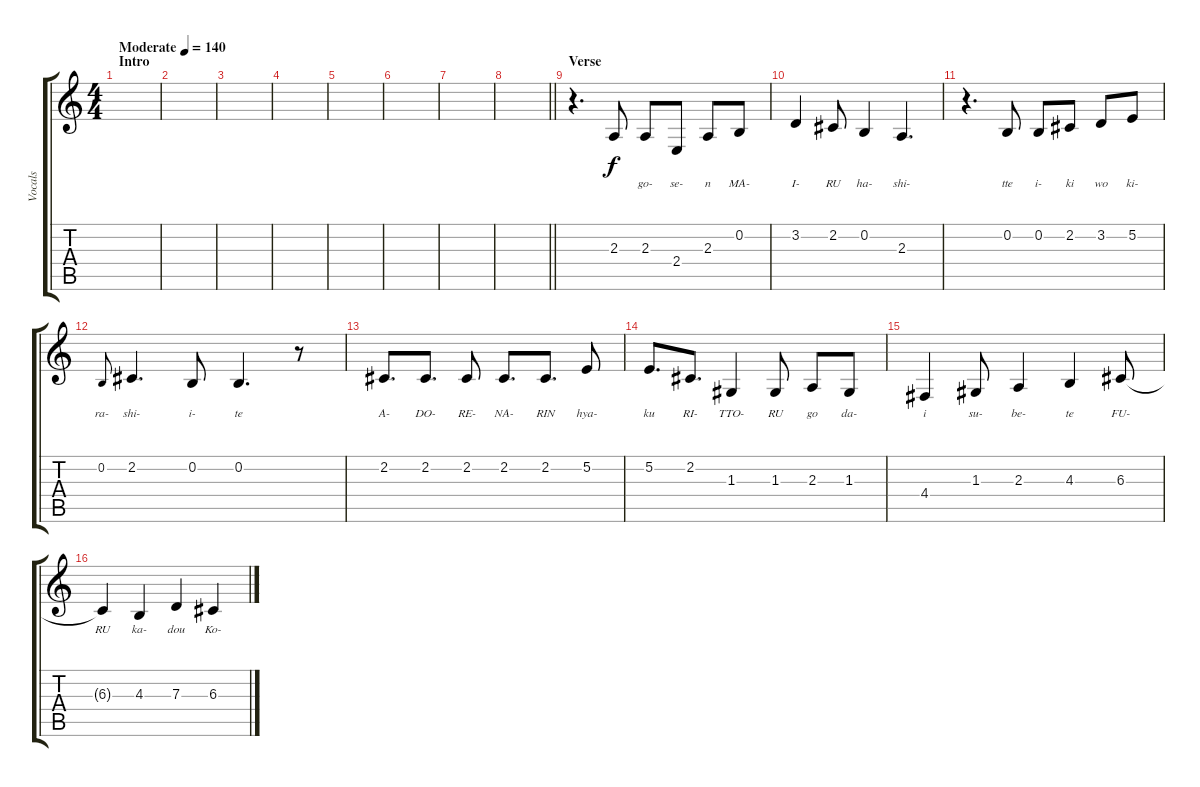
\track ("Vocals" "Vocals") {instrument clarinet}
\staff {score tabs}
\tuning (E4 B3 G3 D3 A2 E2) {hide}
\ts (4 4)
\section ("" "Intro")
\tempo (140 "Moderate")
\clef g2
\ks c
|
|
|
|
|
|
|
\barLineRight lightlight
|
\section ("" "Verse")
r.4{d} 2.3.8{lyrics (0 "") lyrics (1 "") lyrics (2 "") lyrics (3 "") lyrics (4 "")} 2.3.8{lyrics (0 "go-") lyrics (1 "") lyrics (2 "") lyrics (3 "") lyrics (4 "")} 2.4.8{lyrics (0 "se-") lyrics (1 "") lyrics (2 "") lyrics (3 "") lyrics (4 "")} 2.3.8{lyrics (0 "n") lyrics (1 "") lyrics (2 "") lyrics (3 "") lyrics (4 "")} 0.2.8{lyrics (0 "MA-") lyrics (1 "") lyrics (2 "") lyrics (3 "") lyrics (4 "")} |
3.2.4{lyrics (0 "I-") lyrics (1 "") lyrics (2 "") lyrics (3 "") lyrics (4 "")} 2.2.8{lyrics (0 "RU") lyrics (1 "") lyrics (2 "") lyrics (3 "") lyrics (4 "")} 0.2.4{lyrics (0 "ha-") lyrics (1 "") lyrics (2 "") lyrics (3 "") lyrics (4 "")} 2.3.4{d lyrics (0 "shi-") lyrics (1 "") lyrics (2 "") lyrics (3 "") lyrics (4 "")} |
r.4{d} 0.2.8{lyrics (0 "tte") lyrics (1 "") lyrics (2 "") lyrics (3 "") lyrics (4 "")} 0.2.8{lyrics (0 "i-") lyrics (1 "") lyrics (2 "") lyrics (3 "") lyrics (4 "")} 2.2.8{lyrics (0 "ki") lyrics (1 "") lyrics (2 "") lyrics (3 "") lyrics (4 "")} 3.2.8{lyrics (0 "wo") lyrics (1 "") lyrics (2 "") lyrics (3 "") lyrics (4 "")} 5.2.8{lyrics (0 "ki-") lyrics (1 "") lyrics (2 "") lyrics (3 "") lyrics (4 "")} |
0.2.8{lyrics (0 "ra-") lyrics (1 "") lyrics (2 "") lyrics (3 "") lyrics (4 "") gr onbeat} 2.2.4{d lyrics (0 "shi-") lyrics (1 "") lyrics (2 "") lyrics (3 "") lyrics (4 "")} 0.2.8{lyrics (0 "i-") lyrics (1 "") lyrics (2 "") lyrics (3 "") lyrics (4 "")} 0.2.4{d lyrics (0 "te") lyrics (1 "") lyrics (2 "") lyrics (3 "") lyrics (4 "")} r.8 |
2.2.8{d lyrics (0 "A-") lyrics (1 "") lyrics (2 "") lyrics (3 "") lyrics (4 "")} 2.2.8{d lyrics (0 "DO-") lyrics (1 "") lyrics (2 "") lyrics (3 "") lyrics (4 "")} 2.2.8{lyrics (0 "RE-") lyrics (1 "") lyrics (2 "") lyrics (3 "") lyrics (4 "")} 2.2.8{d lyrics (0 "NA-") lyrics (1 "") lyrics (2 "") lyrics (3 "") lyrics (4 "")} 2.2.8{d lyrics (0 "RIN") lyrics (1 "") lyrics (2 "") lyrics (3 "") lyrics (4 "")} 5.2.8{lyrics (0 "hya-") lyrics (1 "") lyrics (2 "") lyrics (3 "") lyrics (4 "")} |
5.2.8{d lyrics (0 "ku") lyrics (1 "") lyrics (2 "") lyrics (3 "") lyrics (4 "")} 2.2.8{d lyrics (0 "RI-") lyrics (1 "") lyrics (2 "") lyrics (3 "") lyrics (4 "")} 1.3.4{lyrics (0 "TTO-") lyrics (1 "") lyrics (2 "") lyrics (3 "") lyrics (4 "")} 1.3.8{lyrics (0 "RU") lyrics (1 "") lyrics (2 "") lyrics (3 "") lyrics (4 "")} 2.3.8{lyrics (0 "go") lyrics (1 "") lyrics (2 "") lyrics (3 "") lyrics (4 "")} 1.3.8{lyrics (0 "da-") lyrics (1 "") lyrics (2 "") lyrics (3 "") lyrics (4 "")} |
4.4.4{lyrics (0 "i") lyrics (1 "") lyrics (2 "") lyrics (3 "") lyrics (4 "")} 1.3.8{lyrics (0 "su-") lyrics (1 "") lyrics (2 "") lyrics (3 "") lyrics (4 "")} 2.3.4{lyrics (0 "be-") lyrics (1 "") lyrics (2 "") lyrics (3 "") lyrics (4 "")} 4.3.4{lyrics (0 "te") lyrics (1 "") lyrics (2 "") lyrics (3 "") lyrics (4 "")} 6.3.8{lyrics (0 "FU-") lyrics (1 "") lyrics (2 "") lyrics (3 "") lyrics (4 "")} |
6.3{t}.4{lyrics (0 "RU") lyrics (1 "") lyrics (2 "") lyrics (3 "") lyrics (4 "")} 4.3.4{lyrics (0 "ka-") lyrics (1 "") lyrics (2 "") lyrics (3 "") lyrics (4 "")} 7.3.4{lyrics (0 "dou") lyrics (1 "") lyrics (2 "") lyrics (3 "") lyrics (4 "")} 6.3.4{lyrics (0 "Ko-") lyrics (1 "") lyrics (2 "") lyrics (3 "") lyrics (4 "")}
